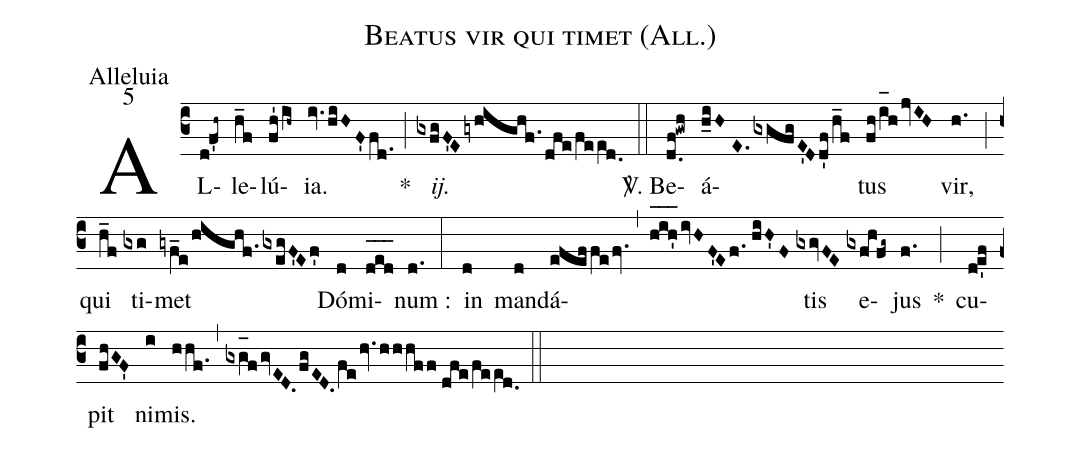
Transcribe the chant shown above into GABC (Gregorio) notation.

name:Beatus vir qui timet (All.);
office-part:Alleluia;
mode:5;
%%
(c3) AL(d!f'h~)le(h_f)lú(fh'/ih~){ia}.(iv.hiHF'fd.) <clear>*(;) <i>ij.</i>(gxfgF'Egyhighf.dfe/fee[ll:1]d.0) (::) <sp>V/</sp>. Be(d.0f!gwh)á(h_iH//E./!gxgfgE'Dd'f/h_f)tus(fh/i_[oh:h]hjvIH) vir,(h.) (;) qui(h_f) ti(gxg)met(gyf_e/highf.gxegF'Ef') Dó(d)mi(d_[oh:h]e_[oh:h]d_[oh:h])num :(d.) (:) in(d) man(d)dá(efeffefv.)(,)(h_[oh:h]i_[oh:h]h'_[oh:h]ivHF'Ef.//hiH'F)tis(gxgvFE) e(gxf@h!fg~)jus(f.) *(;) cu(de'f)pit(fhGF') ni(i)mis.(hhf.) (,) (gxg_[oh:h]fgvED.fgED.fehv.hhhff//dfe/fee[ll:1]d.0) (::)
